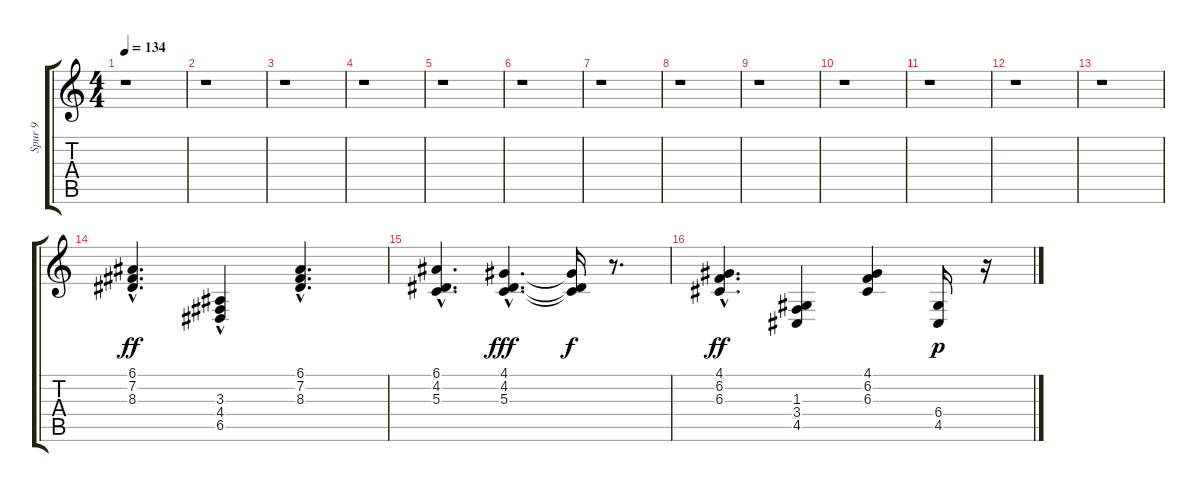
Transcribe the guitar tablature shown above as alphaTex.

\track ("Spur 9" "Spur 9") {instrument electricgrandpiano}
\staff {score tabs}
\tuning (E4 B3 G3 D3 A2 E2) {hide}
\ts (4 4)
\tempo 134
\clef g2
\ks c
r.1{dy ff} |
r.1 |
r.1 |
r.1 |
r.1 |
r.1 |
r.1 |
r.1 |
r.1 |
r.1 |
r.1 |
r.1 |
r.1 |
(6.1{hac} 7.2{hac} 8.3{hac}).4{d} (3.3 4.4{hac} 6.5{hac}).4 (6.1{hac} 7.2{hac} 8.3{hac}).4{d} |
(6.1{hac} 4.2 5.3).4{d} (4.1{hac} 4.2{hac} 5.3{hac}).4{d dy fff} (4.1{t} 4.2{t} 5.3{t}).16{dy f} r.8{d} |
(4.1{hac} 6.2{hac} 6.3{hac}).4{d dy ff} (1.3 3.4 4.5).4 (4.1 6.2 6.3).4 (6.4 4.5).16{dy p} r.16
